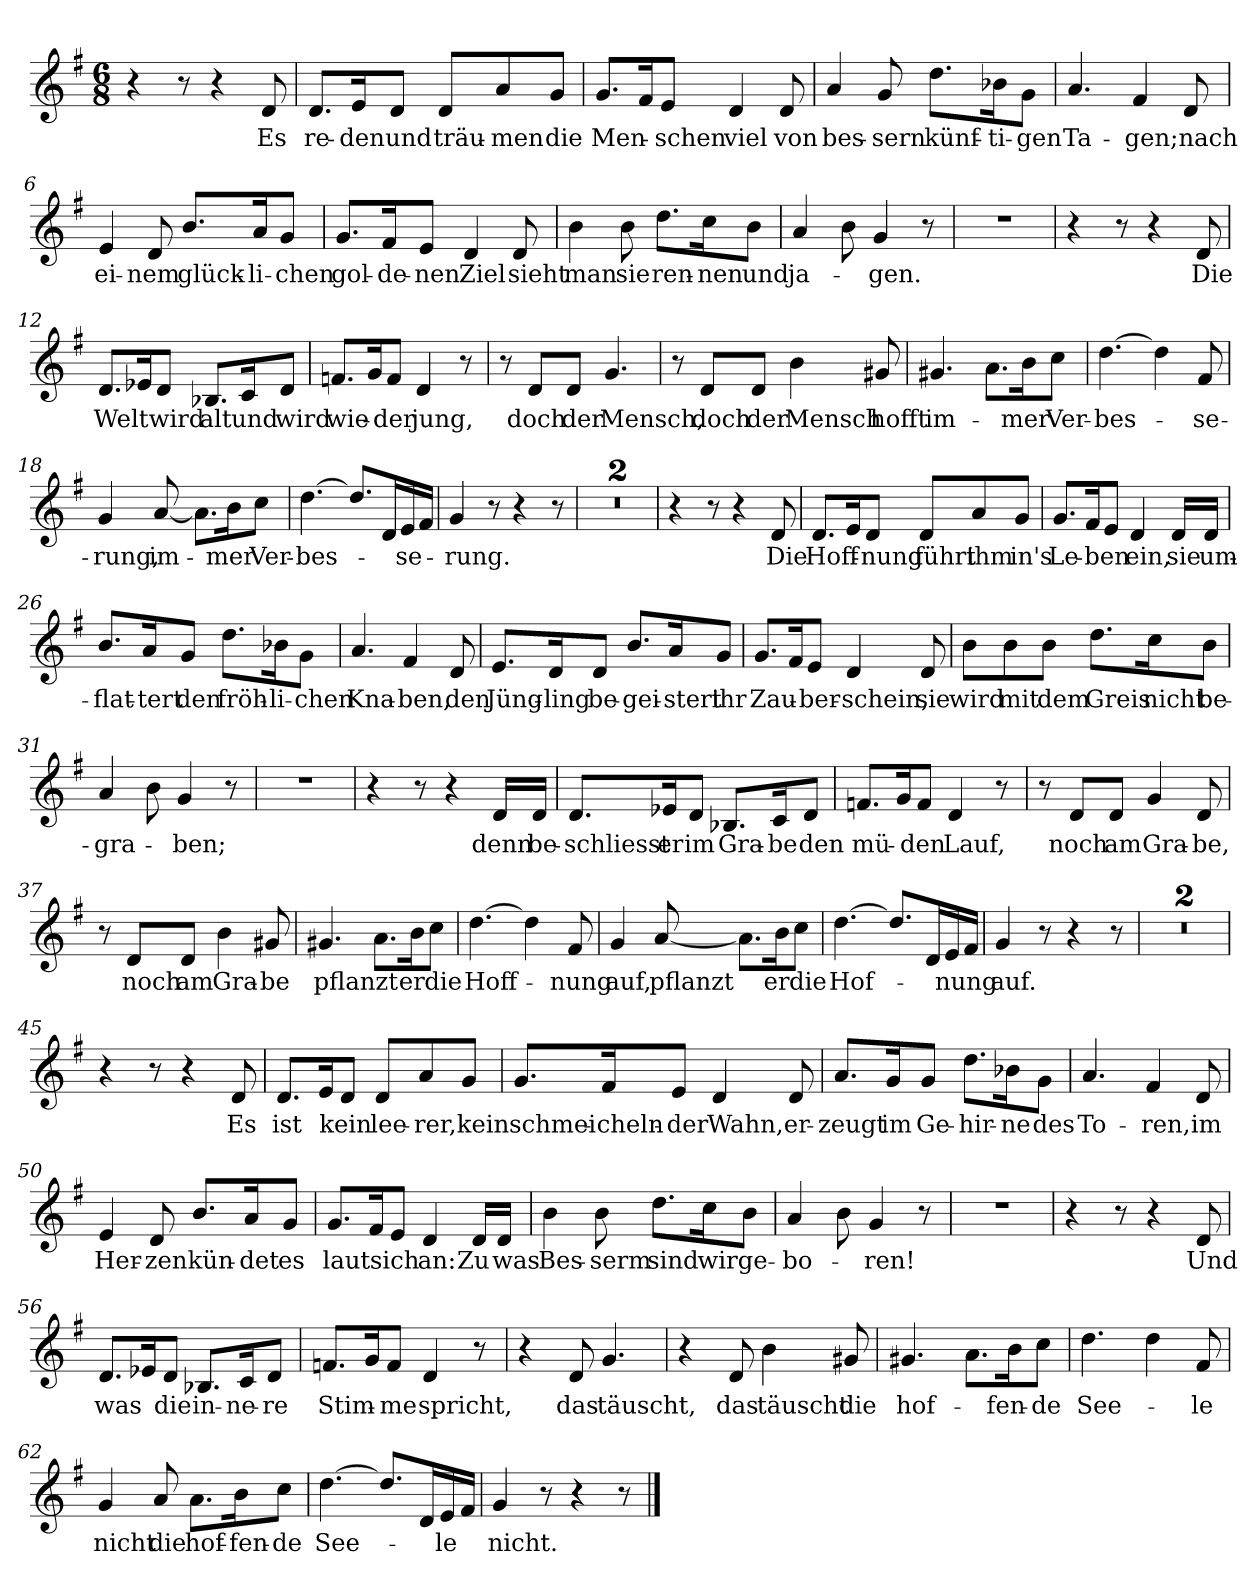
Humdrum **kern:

**kern	**text
*part1	*part1
*staff1	*staff1
*clefG2	*
*k[f#]	*
*M6/8	*
=1	=1
4r	.
8r	.
4r	.
!	!LO:LY:b
8d/	Es
=2	=2
!	!LO:LY:b
8.d/L	re-
!	!LO:LY:b
16e/K	-den
!	!LO:LY:b
8d/J	und
!	!LO:LY:b
8d/L	träu-
!	!LO:LY:b
8a/	-men
!	!LO:LY:b
8g/J	die
=3	=3
!	!LO:LY:b
8.g/L	Men-
16f#/K	.
!	!LO:LY:b
8e/J	-schen
!	!LO:LY:b
4d/	viel
!	!LO:LY:b
8d/	von
=4	=4
!	!LO:LY:b
4a/	bes-
!	!LO:LY:b
8g/	-sern
!	!LO:LY:b
8.dd\L	künf-
!	!LO:LY:b
16b-X\K	-ti-
!	!LO:LY:b
8g\J	-gen
=5	=5
!	!LO:LY:b
4.a/	Ta-
!	!LO:LY:b
4f#/	-gen;
!	!LO:LY:b
8d/	nach
=6	=6
!	!LO:LY:b
4e/	ei-
!	!LO:LY:b
8d/	-nem
!	!LO:LY:b
8.b/L	glück-
!	!LO:LY:b
16a/K	-li-
!	!LO:LY:b
8g/J	-chen
!!LO:LB:g=z
=7	=7
!	!LO:LY:b
8.g/L	gol-
!	!LO:LY:b
16f#/K	-de-
!	!LO:LY:b
8e/J	-nen
!	!LO:LY:b
4d/	Ziel
!	!LO:LY:b
8d/	sieht
=8	=8
!	!LO:LY:b
4b\	man
!	!LO:LY:b
8b\	sie
!	!LO:LY:b
8.dd\L	ren-
!	!LO:LY:b
16cc\K	-nen
!	!LO:LY:b
8b\J	und
=9	=9
!	!LO:LY:b
4a/	ja-
8b\	.
!	!LO:LY:b
4g/	-gen.
8r	.
=10	=10
2.r	.
=11	=11
4r	.
8r	.
4r	.
!	!LO:LY:b
8d/	Die
=12	=12
!	!LO:LY:b
8.d/L	Welt
16e-X/K	.
!	!LO:LY:b
8d/J	wird
!	!LO:LY:b
8.B-X/L	alt
!	!LO:LY:b
16c/K	und
!	!LO:LY:b
8d/J	wird
=13	=13
!	!LO:LY:b
8.fn/L	wie-
16g/K	.
!	!LO:LY:b
8f/J	-der
!	!LO:LY:b
4d/	jung,
8r	.
!!LO:LB:g=z
=14	=14
8r	.
!	!LO:LY:b
8d/L	doch
!	!LO:LY:b
8d/J	der
!	!LO:LY:b
4.g/	Mensch,
=15	=15
8r	.
!	!LO:LY:b
8d/L	doch
!	!LO:LY:b
8d/J	der
!	!LO:LY:b
4b\	Mensch
!	!LO:LY:b
8g#X/	hofft
=16	=16
!	!LO:LY:b
4.g#X/	im-
8.a\L	.
!	!LO:LY:b
16b\K	-mer
!	!LO:LY:b
8cc\J	Ver-
=17	=17
!	!LO:LY:b
[4.dd\	-bes-
4dd\]	.
!	!LO:LY:b
8f#/	-se-
=18	=18
!	!LO:LY:b
4g/	-rung,
!	!LO:LY:b
[8a/	im-
8.a\L]	.
!	!LO:LY:b
16b\K	-mer
!	!LO:LY:b
8cc\J	Ver-
=19	=19
!	!LO:LY:b
[4.dd\	-bes-
8.dd/L]	.
16d/L	.
!	!LO:LY:b
16e/	-se-
16f#/JJ	.
=20	=20
!	!LO:LY:b
4g/	-rung.
8r	.
4r	.
8r	.
!!LO:LB:g=z
=21	=21
2.r	.
=22	=22
2.r	.
=23	=23
4r	.
8r	.
4r	.
!	!LO:LY:b
8d/	Die
=24	=24
!	!LO:LY:b
8.d/L	Hoff-
16e/K	.
!	!LO:LY:b
8d/J	-nung
!	!LO:LY:b
8d/L	führt
!	!LO:LY:b
8a/	ihm
!	!LO:LY:b
8g/J	in's
=25	=25
!	!LO:LY:b
8.g/L	Le-
16f#/K	.
!	!LO:LY:b
8e/J	-ben
!	!LO:LY:b
4d/	ein,
!	!LO:LY:b
16d/LL	sie
!	!LO:LY:b
16d/JJ	um-
=26	=26
!	!LO:LY:b
8.b/L	-flat-
!	!LO:LY:b
16a/K	-tert
!	!LO:LY:b
8g/J	den
!	!LO:LY:b
8.dd\L	fröh-
!	!LO:LY:b
16b-X\K	-li-
!	!LO:LY:b
8g\J	-chen
=27	=27
!	!LO:LY:b
4.a/	Kna-
!	!LO:LY:b
4f#/	-ben,
!	!LO:LY:b
8d/	den
!!LO:LB:g=z
=28	=28
!	!LO:LY:b
8.e/L	Jüng-
!	!LO:LY:b
16d/K	-ling
!	!LO:LY:b
8d/J	be-
!	!LO:LY:b
8.b/L	-gei-
!	!LO:LY:b
16a/K	-stert
!	!LO:LY:b
8g/J	ihr
=29	=29
!	!LO:LY:b
8.g/L	Zau-
16f#/K	.
!	!LO:LY:b
8e/J	-ber-
!	!LO:LY:b
4d/	-schein,
!	!LO:LY:b
8d/	sie
=30	=30
!	!LO:LY:b
8b\L	wird
!	!LO:LY:b
8b\	mit
!	!LO:LY:b
8b\J	dem
!	!LO:LY:b
8.dd\L	Greis
!	!LO:LY:b
16cc\K	nicht
!	!LO:LY:b
8b\J	be-
=31	=31
!	!LO:LY:b
4a/	-gra-
8b\	.
!	!LO:LY:b
4g/	-ben;
8r	.
=32	=32
2.r	.
=33	=33
4r	.
8r	.
4r	.
!	!LO:LY:b
16d/LL	denn
!	!LO:LY:b
16d/JJ	be-
!!LO:LB:g=z
=34	=34
!	!LO:LY:b
8.d/L	-schliesst
!	!LO:LY:b
16e-X/K	er
!	!LO:LY:b
8d/J	im
!	!LO:LY:b
8.B-X/L	Gra-
!	!LO:LY:b
16c/K	-be
!	!LO:LY:b
8d/J	den
=35	=35
!	!LO:LY:b
8.fn/L	mü-
16g/K	.
!	!LO:LY:b
8f/J	-den
!	!LO:LY:b
4d/	Lauf,
8r	.
=36	=36
8r	.
!	!LO:LY:b
8d/L	noch
!	!LO:LY:b
8d/J	am
!	!LO:LY:b
4g/	Gra-
!	!LO:LY:b
8d/	-be,
=37	=37
8r	.
!	!LO:LY:b
8d/L	noch
!	!LO:LY:b
8d/J	am
!	!LO:LY:b
4b\	Gra-
!	!LO:LY:b
8g#X/	-be
=38	=38
!	!LO:LY:b
4.g#X/	pflanzt
8.a\L	.
!	!LO:LY:b
16b\K	er
!	!LO:LY:b
8cc\J	die
=39	=39
!	!LO:LY:b
[4.dd\	Hoff-
4dd\]	.
!	!LO:LY:b
8f#/	-nung
!!LO:LB:g=z
=40	=40
!	!LO:LY:b
4g/	auf,
!	!LO:LY:b
[8a/	pflanzt
8.a\L]	.
!	!LO:LY:b
16b\K	er
!	!LO:LY:b
8cc\J	die
=41	=41
!	!LO:LY:b
[4.dd\	Hof-
8.dd/L]	.
16d/L	.
!	!LO:LY:b
16e/	-nung
16f#/JJ	.
=42	=42
!	!LO:LY:b
4g/	auf.
8r	.
4r	.
8r	.
=43	=43
2.r	.
=44	=44
2.r	.
=45	=45
4r	.
8r	.
4r	.
!	!LO:LY:b
8d/	Es
=46	=46
!	!LO:LY:b
8.d/L	ist
16e/K	.
!	!LO:LY:b
8d/J	kein
!	!LO:LY:b
8d/L	lee-
!	!LO:LY:b
8a/	-rer,
!	!LO:LY:b
8g/J	kein
!!LO:LB:g=z
=47	=47
!	!LO:LY:b
8.g/L	schmei-
!	!LO:LY:b
16f#/K	-cheln-
!	!LO:LY:b
8e/J	-der
!	!LO:LY:b
4d/	Wahn,
!	!LO:LY:b
8d/	er-
=48	=48
!	!LO:LY:b
8.a/L	-zeugt
!	!LO:LY:b
16g/K	im
!	!LO:LY:b
8g/J	Ge-
!	!LO:LY:b
8.dd\L	-hir-
!	!LO:LY:b
16b-X\K	-ne
!	!LO:LY:b
8g\J	des
=49	=49
!	!LO:LY:b
4.a/	To-
!	!LO:LY:b
4f#/	-ren,
!	!LO:LY:b
8d/	im
=50	=50
!	!LO:LY:b
4e/	Her-
!	!LO:LY:b
8d/	-zen
!	!LO:LY:b
8.b/L	kün-
!	!LO:LY:b
16a/K	-det
!	!LO:LY:b
8g/J	es
=51	=51
!	!LO:LY:b
8.g/L	laut
16f#/K	.
!	!LO:LY:b
8e/J	sich
!	!LO:LY:b
4d/	an:
!	!LO:LY:b
16d/LL	Zu
!	!LO:LY:b
16d/JJ	was
!!LO:LB:g=z
=52	=52
!	!LO:LY:b
4b\	Bes-
!	!LO:LY:b
8b\	-serm
!	!LO:LY:b
8.dd\L	sind
!	!LO:LY:b
16cc\K	wir
!	!LO:LY:b
8b\J	ge-
=53	=53
!	!LO:LY:b
4a/	-bo-
8b\	.
!	!LO:LY:b
4g/	-ren!
8r	.
=54	=54
2.r	.
=55	=55
4r	.
8r	.
4r	.
!	!LO:LY:b
8d/	Und
=56	=56
!	!LO:LY:b
8.d/L	was
16e-X/K	.
!	!LO:LY:b
8d/J	die
!	!LO:LY:b
8.B-X/L	in-
!	!LO:LY:b
16c/K	-ne-
!	!LO:LY:b
8d/J	-re
=57	=57
!	!LO:LY:b
8.fn/L	Stim-
16g/K	.
!	!LO:LY:b
8f/J	-me
!	!LO:LY:b
4d/	spricht,
8r	.
=58	=58
4r	.
!	!LO:LY:b
8d/	das
!	!LO:LY:b
4.g/	täuscht,
!!LO:LB:g=z
=59	=59
4r	.
!	!LO:LY:b
8d/	das
!	!LO:LY:b
4b\	täuscht
!	!LO:LY:b
8g#X/	die
=60	=60
!	!LO:LY:b
4.g#X/	hof-
8.a\L	.
!	!LO:LY:b
16b\K	-fen-
!	!LO:LY:b
8cc\J	-de
=61	=61
!	!LO:LY:b
4.dd\	See-
4dd\	.
!	!LO:LY:b
8f#/	-le
=62	=62
!	!LO:LY:b
4g/	nicht
!	!LO:LY:b
8a/	die
!	!LO:LY:b
8.a\L	hof-
!	!LO:LY:b
16b\K	-fen-
!	!LO:LY:b
8cc\J	-de
=63	=63
!	!LO:LY:b
[4.dd\	See-
8.dd/L]	.
16d/L	.
!	!LO:LY:b
16e/	-le
16f#/JJ	.
=64	=64
!	!LO:LY:b
4g/	nicht.
8r	.
4r	.
8r	.
==	==
*-	*-
